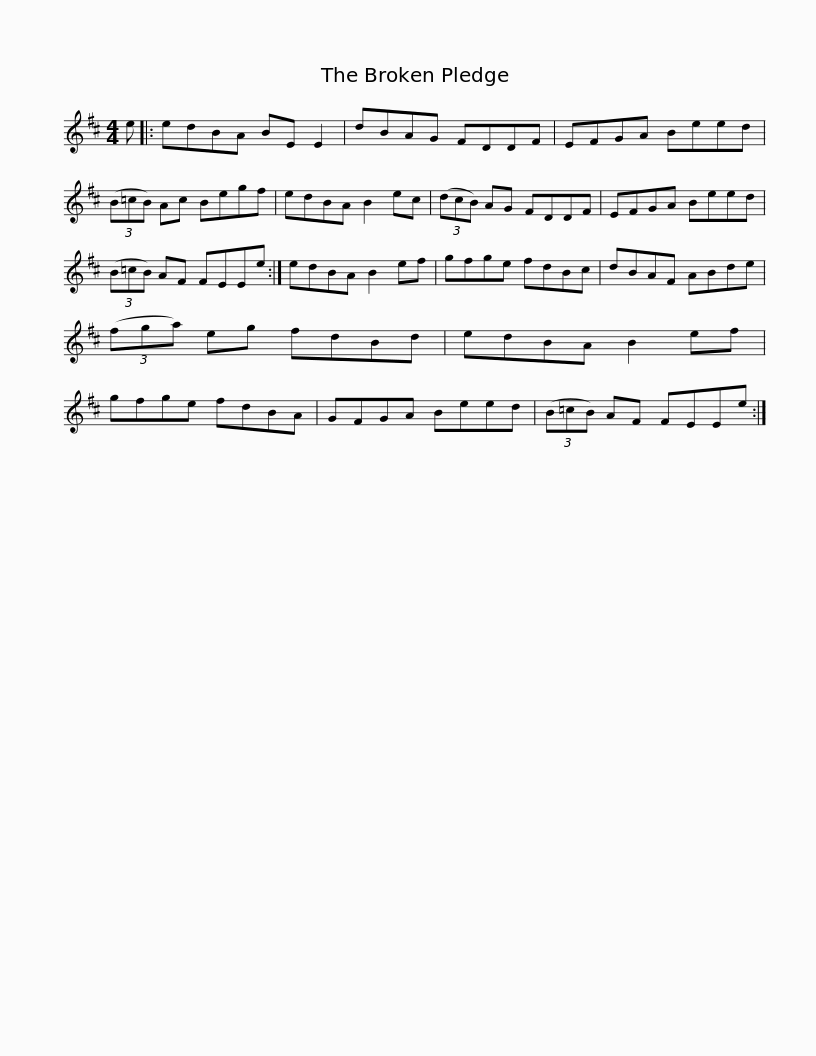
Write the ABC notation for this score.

X:1
L:1/8
M:4/4
I:linebreak $
K:D
V:1 treble
V:1
 e |: edBA BE E2 | dBAG FDDF | EFGA Beed | (3(B=cB) Ac Begf | %5
 edBA B2 ec |$ (3(dcB) AG FDDF | EFGA Beed | (3(B=cB) AF FEEe :| edBA B2 ef | %10
 gfge fdBc |$ dBAF ABde | (3(fga) eg fdBd | edBA B2 ef | gfge fdBA | %15
 GFGA Beed |$ (3(B=cB) AF FEEe :| %17
